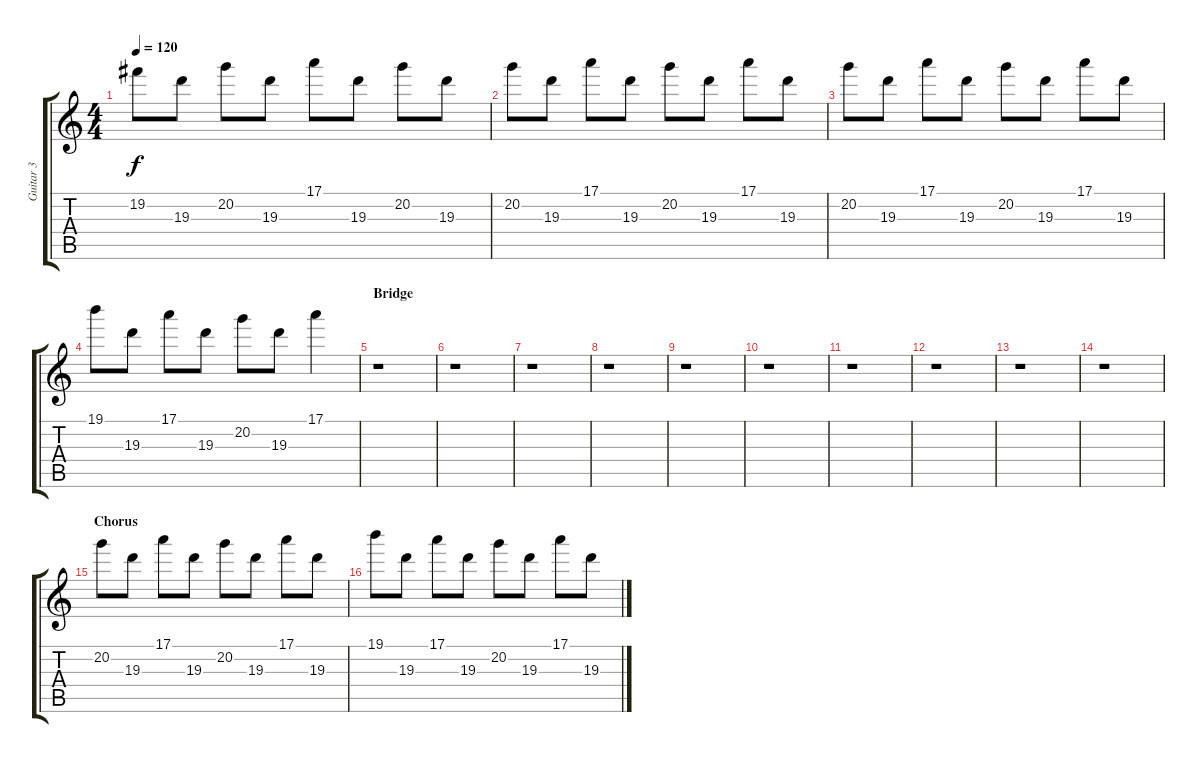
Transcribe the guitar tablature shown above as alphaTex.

\track ("Guitar 3" "Guitar 3") {instrument overdrivenguitar}
\staff {score tabs}
\tuning (E4 B3 G3 D3 A2 E2) {hide}
\ts (4 4)
\tempo 120
\clef g2
\ks c
19.2.8{dy f} 19.3.8 20.2.8 19.3.8 17.1.8 19.3.8 20.2.8 19.3.8 |
20.2.8 19.3.8 17.1.8 19.3.8 20.2.8 19.3.8 17.1.8 19.3.8 |
20.2.8 19.3.8 17.1.8 19.3.8 20.2.8 19.3.8 17.1.8 19.3.8 |
19.1.8 19.3.8 17.1.8 19.3.8 20.2.8 19.3.8 17.1.4 |
\section ("" "Bridge")
r.1 |
r.1 |
r.1 |
r.1 |
r.1 |
r.1 |
r.1 |
r.1 |
r.1 |
r.1 |
\section ("" "Chorus")
20.2.8 19.3.8 17.1.8 19.3.8 20.2.8 19.3.8 17.1.8 19.3.8 |
19.1.8 19.3.8 17.1.8 19.3.8 20.2.8 19.3.8 17.1.8 19.3.8
